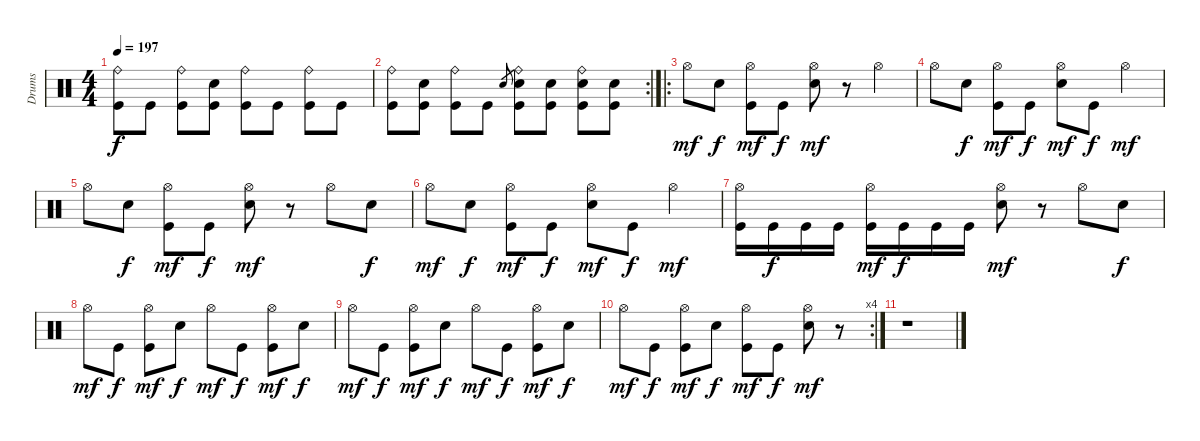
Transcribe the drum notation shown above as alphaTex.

\track ("Drums" "Drums") {instrument percussion}
\staff {score}
\articulation defaults
\ts (4 4)
\tempo 197
\clef neutral
\ks c
("Ride (bell)" "Kick (hit)").8{dy f} "Kick (hit)".8 ("Ride (bell)" "Kick (hit)").8 ("Electric Snare (hit)" "Kick (hit)").8 ("Ride (bell)" "Kick (hit)").8 "Kick (hit)".8 ("Ride (bell)" "Kick (hit)").8 "Kick (hit)".8 |
\rc 2
("Ride (bell)" "Kick (hit)").8 ("Electric Snare (hit)" "Kick (hit)").8 ("Ride (bell)" "Kick (hit)").8 "Kick (hit)".8 "Electric Snare (hit)".8{gr} ("Ride (bell)" "Electric Snare (hit)" "Kick (hit)").8 ("Electric Snare (hit)" "Kick (hit)").8 ("Ride (bell)" "Electric Snare (hit)" "Kick (hit)").8 ("Electric Snare (hit)" "Kick (hit)").8 |
\ro "Hi-Hat (open)".8{dy mf} "Electric Snare (hit)".8{dy f}
("Hi-Hat (open)" "Kick (hit)").8{dy mf} "Kick (hit)".8{dy f} ("Hi-Hat (open)" "Electric Snare (hit)").8{dy mf} r.8 "Hi-Hat (open)".4 |
"Hi-Hat (open)".8 "Electric Snare (hit)".8{dy f} ("Hi-Hat (open)" "Kick (hit)").8{dy mf} "Kick (hit)".8{dy f} ("Hi-Hat (open)" "Electric Snare (hit)").8{dy mf} "Kick (hit)".8{dy f} "Hi-Hat (open)".4{dy mf} |
"Hi-Hat (open)".8 "Electric Snare (hit)".8{dy f} ("Hi-Hat (open)" "Kick (hit)").8{dy mf} "Kick (hit)".8{dy f} ("Hi-Hat (open)" "Electric Snare (hit)").8{dy mf} r.8 "Hi-Hat (open)".8 "Electric Snare (hit)".8{dy f} |
"Hi-Hat (open)".8{dy mf} "Electric Snare (hit)".8{dy f} ("Hi-Hat (open)" "Kick (hit)").8{dy mf} "Kick (hit)".8{dy f} ("Hi-Hat (open)" "Electric Snare (hit)").8{dy mf} "Kick (hit)".8{dy f} "Hi-Hat (open)".4{dy mf} |
("Hi-Hat (open)" "Kick (hit)").16 "Kick (hit)".16{dy f} "Kick (hit)".16 "Kick (hit)".16 ("Hi-Hat (open)" "Kick (hit)").16{dy mf} "Kick (hit)".16{dy f} "Kick (hit)".16 "Kick (hit)".16 ("Hi-Hat (open)" "Electric Snare (hit)").8{dy mf} r.8 "Hi-Hat (open)".8 "Electric Snare (hit)".8{dy f} |
"Hi-Hat (open)".8{dy mf} "Kick (hit)".8{dy f} ("Hi-Hat (open)" "Kick (hit)").8{dy mf} "Electric Snare (hit)".8{dy f} "Hi-Hat (open)".8{dy mf} "Kick (hit)".8{dy f} ("Hi-Hat (open)" "Kick (hit)").8{dy mf} "Electric Snare (hit)".8{dy f} |
"Hi-Hat (open)".8{dy mf} "Kick (hit)".8{dy f} ("Hi-Hat (open)" "Kick (hit)").8{dy mf} "Electric Snare (hit)".8{dy f} "Hi-Hat (open)".8{dy mf} "Kick (hit)".8{dy f} ("Hi-Hat (open)" "Kick (hit)").8{dy mf} "Electric Snare (hit)".8{dy f} |
\rc 4 "Hi-Hat (open)".8{dy mf} "Kick (hit)".8{dy f}
("Hi-Hat (open)" "Kick (hit)").8{dy mf} "Electric Snare (hit)".8{dy f} ("Hi-Hat (open)" "Kick (hit)").8{dy mf} "Kick (hit)".8{dy f} ("Hi-Hat (open)" "Electric Snare (hit)").8{dy mf} r.8 |
r.1
